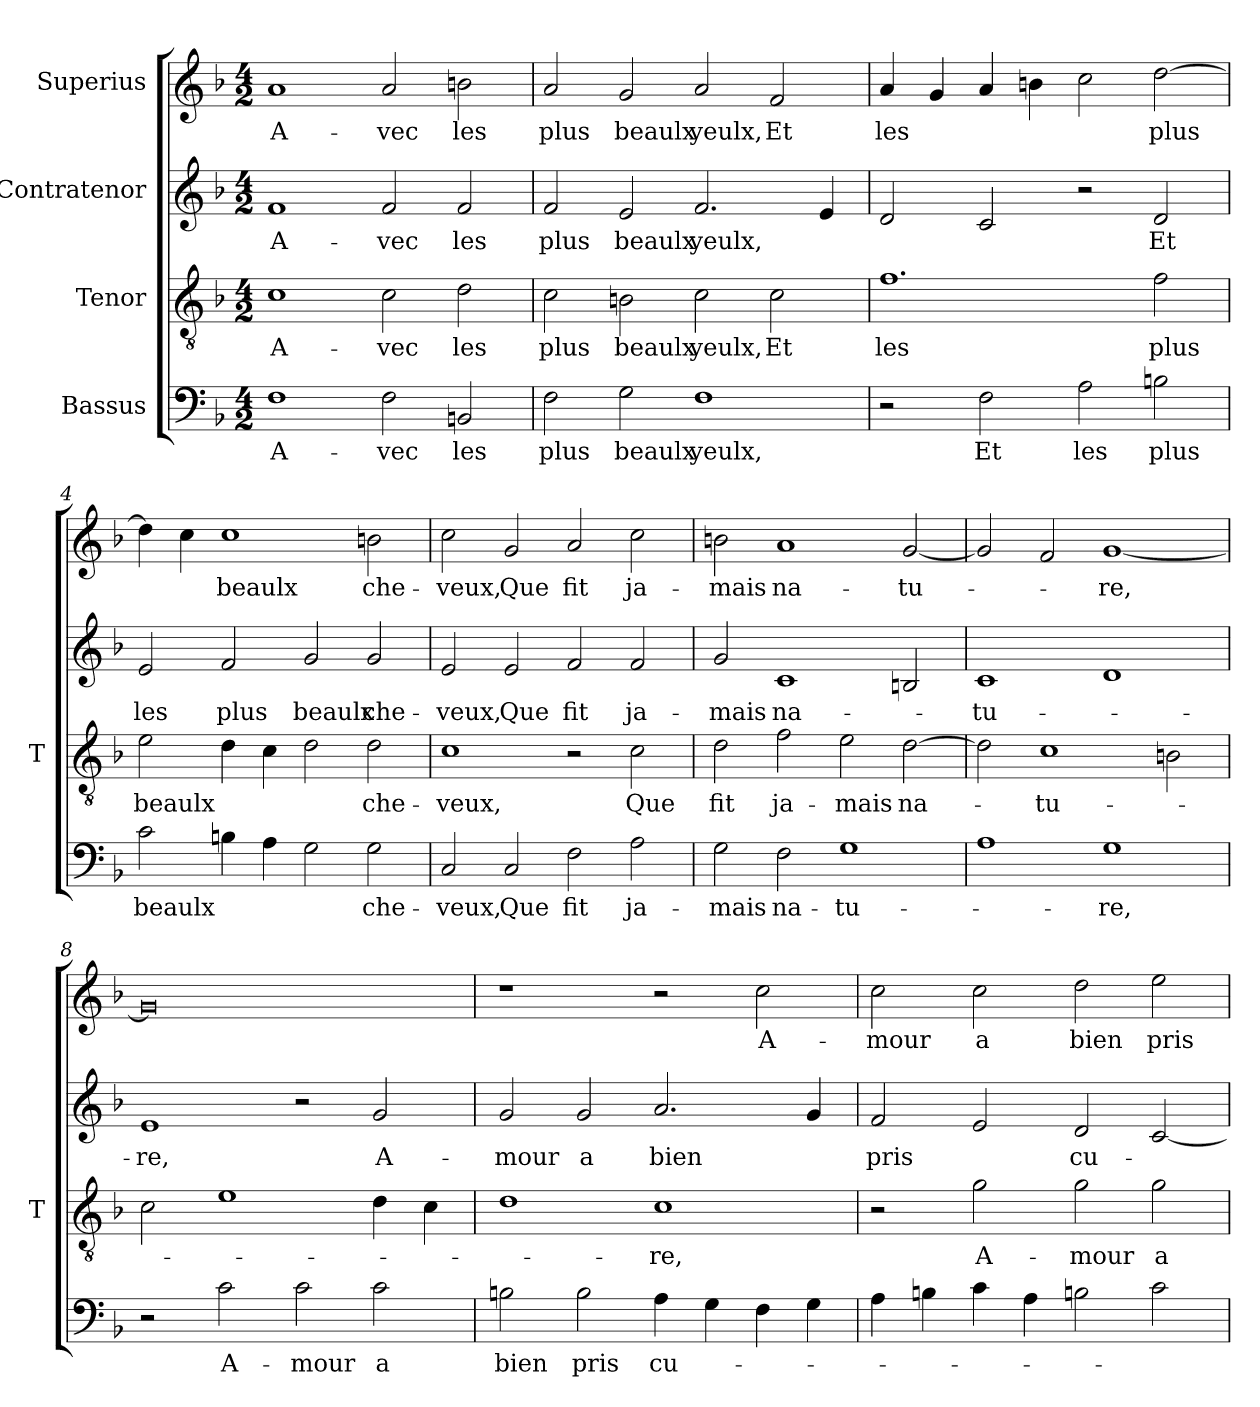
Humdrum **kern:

**kern	**text	**kern	**text	**kern	**text	**kern	**text
*part4	*part4	*part3	*part3	*part2	*part2	*part1	*part1
*staff4	*staff4	*staff3	*staff3	*staff2	*staff2	*staff1	*staff1
*I"Bassus	*	*I"Tenor	*	*I"Contratenor	*	*I"Superius	*
*	*	*I'T	*	*	*	*	*
*clefF4	*	*clefGv2	*	*clefG2	*	*clefG2	*
*k[b-]	*	*k[b-]	*	*k[b-]	*	*k[b-]	*
*M4/2	*	*M4/2	*	*M4/2	*	*M4/2	*
=1	=1	=1	=1	=1	=1	=1	=1
1F	A-	1c	A-	1f	A-	1a	A-
2F	-vec	2c	-vec	2f	-vec	2a	-vec
2BBn	-les	2d	-les	2f	-les	2b	-les
=2	=2	=2	=2	=2	=2	=2	=2
2F	-plus	2c	-plus	2f	-plus	2a	-plus
2G	-beaulx	2B	-beaulx	2e	-beaulx	2g	-beaulx
1F	-yeulx,	2c	-yeulx,	2.f	-yeulx,	2a	-yeulx,
.	.	2c	-Et	.	.	2f	-Et
.	.	.	.	4e	.	.	.
=3	=3	=3	=3	=3	=3	=3	=3
2r	.	1.f	-les	2d	.	4a	-les
.	.	.	.	.	.	4g	.
2F	-Et	.	.	2c	.	4a	.
.	.	.	.	.	.	4b	.
2A	-les	.	.	2r	.	2cc	.
2Bn	-plus	2f	-plus	2d	-Et	[2dd	-plus
=4	=4	=4	=4	=4	=4	=4	=4
2c	-beaulx	2e	-beaulx	2e	-les	4dd]	.
.	.	.	.	.	.	4cc	.
4Bn	.	4d	.	2f	-plus	1cc	-beaulx
4A	.	4c	.	.	.	.	.
2G	.	2d	.	2g	-beaulx	.	.
2G	che-	2d	che-	2g	che-	2bn	che-
=5	=5	=5	=5	=5	=5	=5	=5
2C	-veux,	1c	-veux,	2e	-veux,	2cc	-veux,
2C	-Que	.	.	2e	-Que	2g	-Que
2F	-fit	2r	.	2f	-fit	2a	-fit
2A	ja-	2c	-Que	2f	ja-	2cc	ja-
=6	=6	=6	=6	=6	=6	=6	=6
2G	-mais	2d	-fit	2g	-mais	2b	-mais
2F	na-	2f	ja-	1c	na-	1a	na-
1G	tu-	2e	-mais	.	.	.	.
.	.	[2d	na-	2Bn	.	[2g	tu-
=7	=7	=7	=7	=7	=7	=7	=7
1A	.	2d]	.	1c	tu-	2g]	.
.	.	1c	tu-	.	.	2f	.
1G	-re,	.	.	1d	.	[1g	-re,
.	.	2Bn	.	.	.	.	.
=8	=8	=8	=8	=8	=8	=8	=8
2r	.	2c	.	1e	-re,	0g]	.
2c	A-	1e	.	.	.	.	.
2c	-mour	.	.	2r	.	.	.
2c	-a	4d	.	2g	A-	.	.
.	.	4c	.	.	.	.	.
=9	=9	=9	=9	=9	=9	=9	=9
2Bn	-bien	1d	.	2g	-mour	1r	.
2B	-pris	.	.	2g	-a	.	.
4A	cu-	1c	-re,	2.a	-bien	2r	.
4G	.	.	.	.	.	.	.
4F	.	.	.	.	.	2cc	A-
4G	.	.	.	4g	.	.	.
=10	=10	=10	=10	=10	=10	=10	=10
4A	.	2r	.	2f	-pris	2cc	-mour
4Bn	.	.	.	.	.	.	.
4c	.	2g	A-	2e	.	2cc	-a
4A	.	.	.	.	.	.	.
2Bn	.	2g	-mour	2d	cu-	2dd	-bien
2c	.	2g	-a	[2c	.	2ee	-pris
=	=	=	=	=	=	=	=
*-	*-	*-	*-	*-	*-	*-	*-
